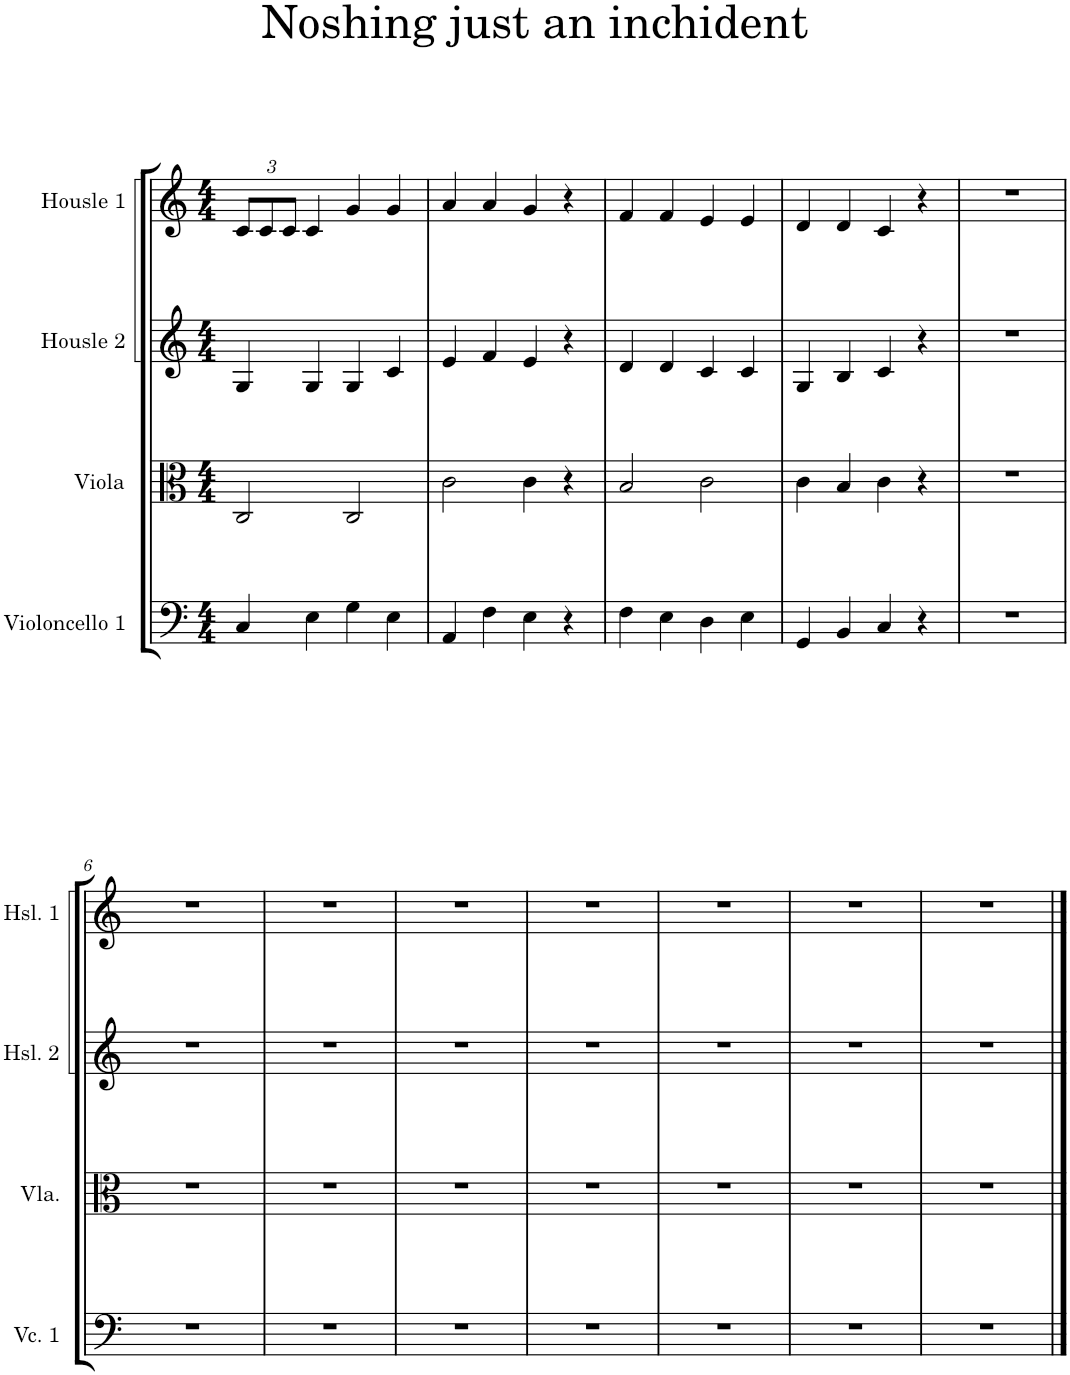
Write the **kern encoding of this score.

**kern	**kern	**kern	**kern
*part4	*part3	*part2	*part1
*staff4	*staff3	*staff2	*staff1
*I"Violoncello 1	*I"Viola	*I"Housle 2	*I"Housle 1
*I'Vc. 1	*I'Vla.	*I'Hsl. 2	*I'Hsl. 1
*clefF4	*clefC3	*clefG2	*clefG2
*k[]	*k[]	*k[]	*k[]
*M4/4	*M4/4	*M4/4	*M4/4
*	*	*	*Xbrackettup
=1	=1	=1	=1
4C/	2C/	4G/	12c/L
.	.	.	12c/
.	.	.	12c/J
4E\	.	4G/	4c/
4G\	2C/	4G/	4g/
4E\	.	4c/	4g/
=2	=2	=2	=2
4AA/	2c\	4e/	4a/
4F\	.	4f/	4a/
4E\	4c\	4e/	4g/
4r	4r	4r	4r
=3	=3	=3	=3
4F\	2B/	4d/	4f/
4E\	.	4d/	4f/
4D\	2c\	4c/	4e/
4E\	.	4c/	4e/
=4	=4	=4	=4
4GG/	4c\	4G/	4d/
4BB/	4B/	4B/	4d/
4C/	4c\	4c/	4c/
4r	4r	4r	4r
=5	=5	=5	=5
1r	1r	1r	1r
!!LO:LB:g=z
=6	=6	=6	=6
1r	1r	1r	1r
=7	=7	=7	=7
1r	1r	1r	1r
=8	=8	=8	=8
1r	1r	1r	1r
=9	=9	=9	=9
1r	1r	1r	1r
=10	=10	=10	=10
1r	1r	1r	1r
=11	=11	=11	=11
1r	1r	1r	1r
=12	=12	=12	=12
1r	1r	1r	1r
==	==	==	==
*-	*-	*-	*-
